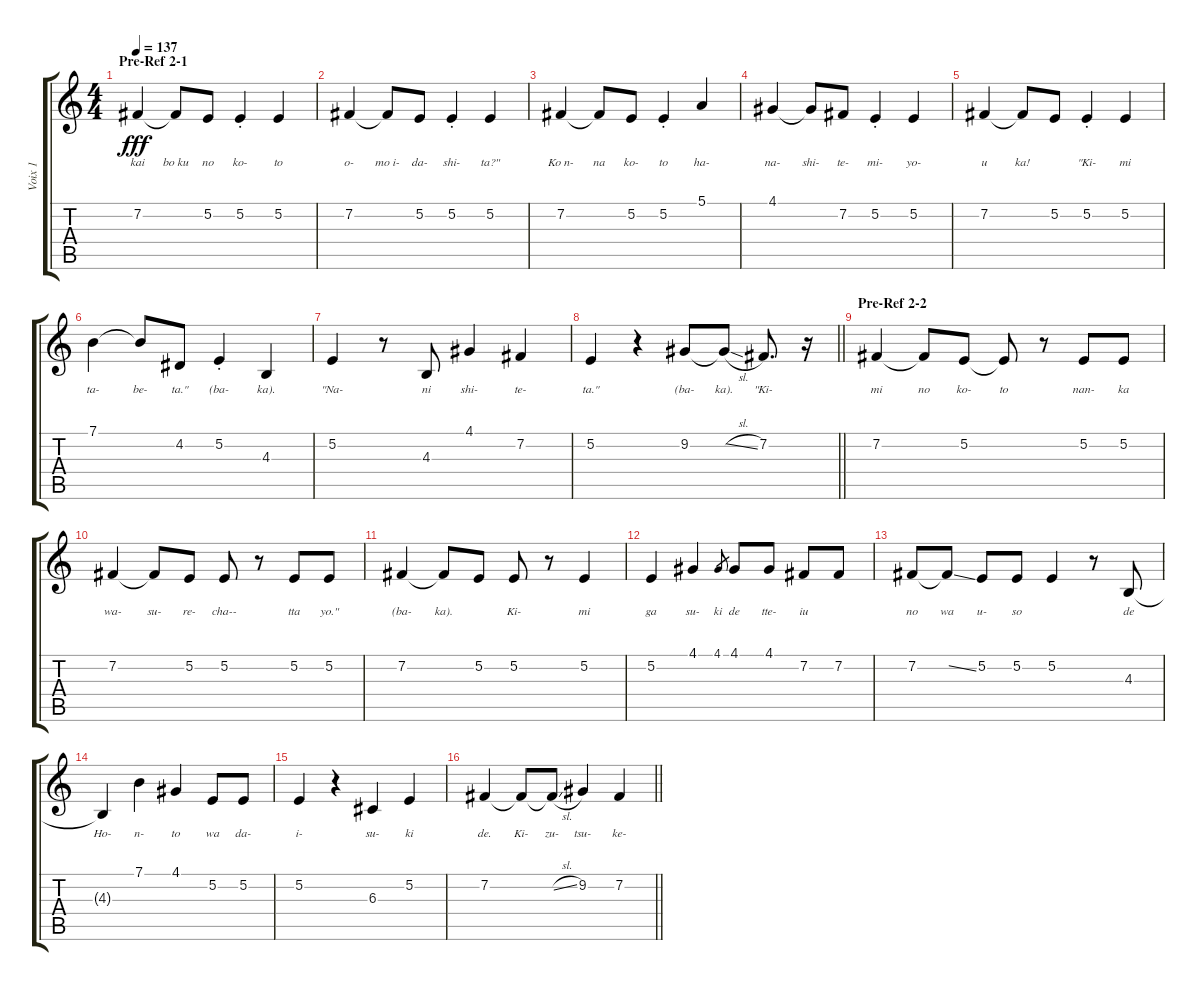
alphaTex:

\track ("Voix 1" "Voix 1") {instrument clarinet}
\staff {score tabs}
\tuning (E4 B3 G3 D3 A2 E2) {hide}
\ts (4 4)
\section ("" "Pre-Ref 2-1")
\tempo 137
\clef g2
\ks c
7.2.4{lyrics (0 "kai") lyrics (1 "") lyrics (2 "") lyrics (3 "") lyrics (4 "") dy fff} 7.2{t}.8{lyrics (0 "bo ku") lyrics (1 "") lyrics (2 "") lyrics (3 "") lyrics (4 "")} 5.2.8{lyrics (0 "no") lyrics (1 "") lyrics (2 "") lyrics (3 "") lyrics (4 "")} 5.2{st}.4{lyrics (0 "ko-") lyrics (1 "") lyrics (2 "") lyrics (3 "") lyrics (4 "")} 5.2.4{lyrics (0 "to") lyrics (1 "") lyrics (2 "") lyrics (3 "") lyrics (4 "")} |
7.2.4{lyrics (0 "o-") lyrics (1 "") lyrics (2 "") lyrics (3 "") lyrics (4 "")} 7.2{t}.8{lyrics (0 "mo i-") lyrics (1 "") lyrics (2 "") lyrics (3 "") lyrics (4 "")} 5.2.8{lyrics (0 "da-") lyrics (1 "") lyrics (2 "") lyrics (3 "") lyrics (4 "")} 5.2{st}.4{lyrics (0 "shi-") lyrics (1 "") lyrics (2 "") lyrics (3 "") lyrics (4 "")} 5.2.4{lyrics (0 "ta?\"") lyrics (1 "") lyrics (2 "") lyrics (3 "") lyrics (4 "")} |
7.2.4{lyrics (0 "Ko n-") lyrics (1 "") lyrics (2 "") lyrics (3 "") lyrics (4 "")} 7.2{t}.8{lyrics (0 "na") lyrics (1 "") lyrics (2 "") lyrics (3 "") lyrics (4 "")} 5.2.8{lyrics (0 "ko-") lyrics (1 "") lyrics (2 "") lyrics (3 "") lyrics (4 "")} 5.2{st}.4{lyrics (0 "to") lyrics (1 "") lyrics (2 "") lyrics (3 "") lyrics (4 "")} 5.1.4{lyrics (0 "ha-") lyrics (1 "") lyrics (2 "") lyrics (3 "") lyrics (4 "")} |
4.1.4{lyrics (0 "na-") lyrics (1 "") lyrics (2 "") lyrics (3 "") lyrics (4 "")} 4.1{t}.8{lyrics (0 "shi-") lyrics (1 "") lyrics (2 "") lyrics (3 "") lyrics (4 "")} 7.2.8{lyrics (0 "te-") lyrics (1 "") lyrics (2 "") lyrics (3 "") lyrics (4 "")} 5.2{st}.4{lyrics (0 "mi-") lyrics (1 "") lyrics (2 "") lyrics (3 "") lyrics (4 "")} 5.2.4{lyrics (0 "yo-") lyrics (1 "") lyrics (2 "") lyrics (3 "") lyrics (4 "")} |
7.2.4{lyrics (0 "u") lyrics (1 "") lyrics (2 "") lyrics (3 "") lyrics (4 "")} 7.2{t}.8{lyrics (0 "ka!") lyrics (1 "") lyrics (2 "") lyrics (3 "") lyrics (4 "")} 5.2.8{lyrics (0 "") lyrics (1 "") lyrics (2 "") lyrics (3 "") lyrics (4 "")} 5.2{st}.4{lyrics (0 "\"Ki-") lyrics (1 "") lyrics (2 "") lyrics (3 "") lyrics (4 "")} 5.2.4{lyrics (0 "mi") lyrics (1 "") lyrics (2 "") lyrics (3 "") lyrics (4 "")} |
7.1.4{lyrics (0 "ta-") lyrics (1 "") lyrics (2 "") lyrics (3 "") lyrics (4 "")} 7.1{t}.8{lyrics (0 "be-") lyrics (1 "") lyrics (2 "") lyrics (3 "") lyrics (4 "")} 4.2.8{lyrics (0 "ta.\"") lyrics (1 "") lyrics (2 "") lyrics (3 "") lyrics (4 "")} 5.2{st}.4{lyrics (0 "(ba-") lyrics (1 "") lyrics (2 "") lyrics (3 "") lyrics (4 "")} 4.3.4{lyrics (0 "ka).") lyrics (1 "") lyrics (2 "") lyrics (3 "") lyrics (4 "")} |
5.2.4{lyrics (0 "\"Na-") lyrics (1 "") lyrics (2 "") lyrics (3 "") lyrics (4 "")} r.8 4.3.8{lyrics (0 "ni") lyrics (1 "") lyrics (2 "") lyrics (3 "") lyrics (4 "")} 4.1.4{lyrics (0 "shi-") lyrics (1 "") lyrics (2 "") lyrics (3 "") lyrics (4 "")} 7.2.4{lyrics (0 "te-") lyrics (1 "") lyrics (2 "") lyrics (3 "") lyrics (4 "")} |
\barLineRight lightlight
5.2.4{lyrics (0 "ta.\"") lyrics (1 "") lyrics (2 "") lyrics (3 "") lyrics (4 "")} r.4 9.2.8{lyrics (0 "(ba-") lyrics (1 "") lyrics (2 "") lyrics (3 "") lyrics (4 "")} 9.2{sl t}.8{lyrics (0 "ka).") lyrics (1 "") lyrics (2 "") lyrics (3 "") lyrics (4 "")} 7.2.8{d lyrics (0 "\"Ki-") lyrics (1 "") lyrics (2 "") lyrics (3 "") lyrics (4 "")} r.16 |
\section ("" "Pre-Ref 2-2")
7.2.4{lyrics (0 "mi") lyrics (1 "") lyrics (2 "") lyrics (3 "") lyrics (4 "")} 7.2{t}.8{lyrics (0 "no") lyrics (1 "") lyrics (2 "") lyrics (3 "") lyrics (4 "")} 5.2.8{lyrics (0 "ko-") lyrics (1 "") lyrics (2 "") lyrics (3 "") lyrics (4 "")} 5.2{t}.8{lyrics (0 "to") lyrics (1 "") lyrics (2 "") lyrics (3 "") lyrics (4 "")} r.8 5.2.8{lyrics (0 "nan-") lyrics (1 "") lyrics (2 "") lyrics (3 "") lyrics (4 "")} 5.2.8{lyrics (0 "ka") lyrics (1 "") lyrics (2 "") lyrics (3 "") lyrics (4 "")} |
7.2.4{lyrics (0 "wa-") lyrics (1 "") lyrics (2 "") lyrics (3 "") lyrics (4 "")} 7.2{t}.8{lyrics (0 "su-") lyrics (1 "") lyrics (2 "") lyrics (3 "") lyrics (4 "")} 5.2.8{lyrics (0 "re-") lyrics (1 "") lyrics (2 "") lyrics (3 "") lyrics (4 "")} 5.2.8{lyrics (0 "cha--") lyrics (1 "") lyrics (2 "") lyrics (3 "") lyrics (4 "")} r.8 5.2.8{lyrics (0 "tta") lyrics (1 "") lyrics (2 "") lyrics (3 "") lyrics (4 "")} 5.2.8{lyrics (0 "yo.\"") lyrics (1 "") lyrics (2 "") lyrics (3 "") lyrics (4 "")} |
7.2.4{lyrics (0 "(ba-") lyrics (1 "") lyrics (2 "") lyrics (3 "") lyrics (4 "")} 7.2{t}.8{lyrics (0 "ka).") lyrics (1 "") lyrics (2 "") lyrics (3 "") lyrics (4 "")} 5.2.8{lyrics (0 "") lyrics (1 "") lyrics (2 "") lyrics (3 "") lyrics (4 "")} 5.2.8{lyrics (0 "Ki-") lyrics (1 "") lyrics (2 "") lyrics (3 "") lyrics (4 "")} r.8 5.2.4{lyrics (0 "mi") lyrics (1 "") lyrics (2 "") lyrics (3 "") lyrics (4 "")} |
5.2.4{lyrics (0 "ga") lyrics (1 "") lyrics (2 "") lyrics (3 "") lyrics (4 "")} 4.1.4{lyrics (0 "su-") lyrics (1 "") lyrics (2 "") lyrics (3 "") lyrics (4 "")} 4.1.8{lyrics (0 "ki") lyrics (1 "") lyrics (2 "") lyrics (3 "") lyrics (4 "") gr} 4.1.8{lyrics (0 "de") lyrics (1 "") lyrics (2 "") lyrics (3 "") lyrics (4 "")} 4.1.8{lyrics (0 "tte-") lyrics (1 "") lyrics (2 "") lyrics (3 "") lyrics (4 "")} 7.2.8{lyrics (0 "iu") lyrics (1 "") lyrics (2 "") lyrics (3 "") lyrics (4 "")} 7.2.8{lyrics (0 "") lyrics (1 "") lyrics (2 "") lyrics (3 "") lyrics (4 "")} |
7.2.8{lyrics (0 "no") lyrics (1 "") lyrics (2 "") lyrics (3 "") lyrics (4 "")} 7.2{ss t}.8{lyrics (0 "wa") lyrics (1 "") lyrics (2 "") lyrics (3 "") lyrics (4 "")} 5.2.8{lyrics (0 "u-") lyrics (1 "") lyrics (2 "") lyrics (3 "") lyrics (4 "")} 5.2.8{lyrics (0 "so") lyrics (1 "") lyrics (2 "") lyrics (3 "") lyrics (4 "")} 5.2.4{lyrics (0 "") lyrics (1 "") lyrics (2 "") lyrics (3 "") lyrics (4 "")} r.8 4.3.8{lyrics (0 "de") lyrics (1 "") lyrics (2 "") lyrics (3 "") lyrics (4 "")} |
4.3{t}.4{lyrics (0 "Ho-") lyrics (1 "") lyrics (2 "") lyrics (3 "") lyrics (4 "")} 7.1.4{lyrics (0 "n-") lyrics (1 "") lyrics (2 "") lyrics (3 "") lyrics (4 "")} 4.1.4{lyrics (0 "to") lyrics (1 "") lyrics (2 "") lyrics (3 "") lyrics (4 "")} 5.2.8{lyrics (0 "wa") lyrics (1 "") lyrics (2 "") lyrics (3 "") lyrics (4 "")} 5.2.8{lyrics (0 "da-") lyrics (1 "") lyrics (2 "") lyrics (3 "") lyrics (4 "")} |
5.2.4{lyrics (0 "i-") lyrics (1 "") lyrics (2 "") lyrics (3 "") lyrics (4 "")} r.4 6.3.4{lyrics (0 "su-") lyrics (1 "") lyrics (2 "") lyrics (3 "") lyrics (4 "")} 5.2.4{lyrics (0 "ki") lyrics (1 "") lyrics (2 "") lyrics (3 "") lyrics (4 "")} |
\barLineRight lightlight
7.2.4{lyrics (0 "de.") lyrics (1 "") lyrics (2 "") lyrics (3 "") lyrics (4 "")} 7.2{t}.8{lyrics (0 "Ki-") lyrics (1 "") lyrics (2 "") lyrics (3 "") lyrics (4 "")} 7.2{sl t}.8{lyrics (0 "zu-") lyrics (1 "") lyrics (2 "") lyrics (3 "") lyrics (4 "")} 9.2.4{lyrics (0 "tsu-") lyrics (1 "") lyrics (2 "") lyrics (3 "") lyrics (4 "")} 7.2.4{lyrics (0 "ke-") lyrics (1 "") lyrics (2 "") lyrics (3 "") lyrics (4 "")}
